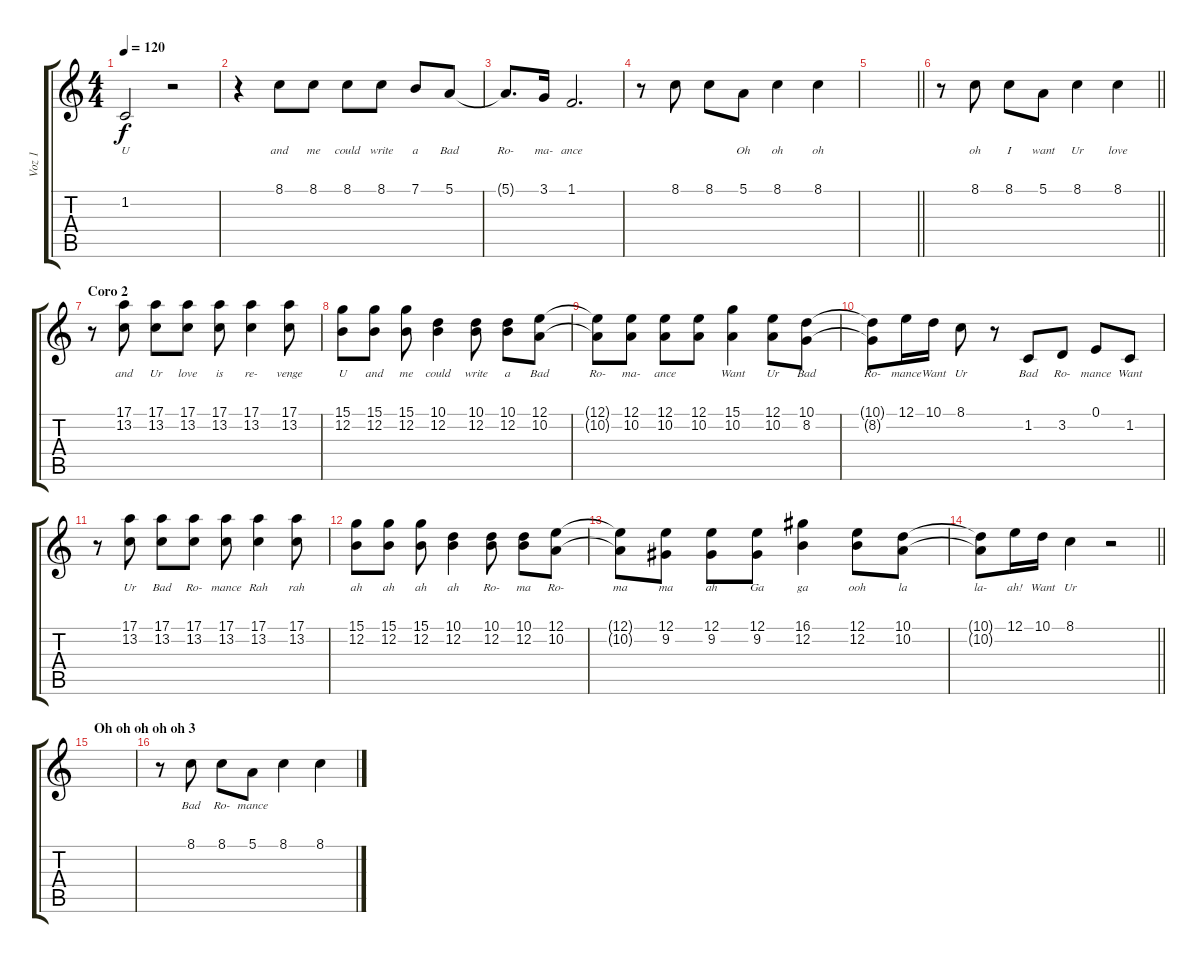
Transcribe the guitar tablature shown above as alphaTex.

\track ("Voz 1" "Voz 1") {instrument oboe}
\staff {score tabs}
\tuning (E4 B3 G3 D3 A2 E2) {hide}
\ts (4 4)
\tempo 120
\clef g2
\ks c
1.2{t}.2{lyrics (0 "U") lyrics (1 "") lyrics (2 "") lyrics (3 "") lyrics (4 "") dy f} r.2 |
r.4 8.1.8{lyrics (0 "and") lyrics (1 "") lyrics (2 "") lyrics (3 "") lyrics (4 "")} 8.1.8{lyrics (0 "me") lyrics (1 "") lyrics (2 "") lyrics (3 "") lyrics (4 "")} 8.1.8{lyrics (0 "could") lyrics (1 "") lyrics (2 "") lyrics (3 "") lyrics (4 "")} 8.1.8{lyrics (0 "write") lyrics (1 "") lyrics (2 "") lyrics (3 "") lyrics (4 "")} 7.1.8{lyrics (0 "a") lyrics (1 "") lyrics (2 "") lyrics (3 "") lyrics (4 "")} 5.1.8{lyrics (0 "Bad") lyrics (1 "") lyrics (2 "") lyrics (3 "") lyrics (4 "")} |
5.1{t}.8{d lyrics (0 "Ro-") lyrics (1 "") lyrics (2 "") lyrics (3 "") lyrics (4 "")} 3.1.16{lyrics (0 "ma-") lyrics (1 "") lyrics (2 "") lyrics (3 "") lyrics (4 "")} 1.1.2{d lyrics (0 "ance") lyrics (1 "") lyrics (2 "") lyrics (3 "") lyrics (4 "")} |
r.8 8.1.8{lyrics (0 "") lyrics (1 "") lyrics (2 "") lyrics (3 "") lyrics (4 "")} 8.1.8{lyrics (0 "") lyrics (1 "") lyrics (2 "") lyrics (3 "") lyrics (4 "")} 5.1.8{lyrics (0 "Oh") lyrics (1 "") lyrics (2 "") lyrics (3 "") lyrics (4 "")} 8.1.4{lyrics (0 "oh") lyrics (1 "") lyrics (2 "") lyrics (3 "") lyrics (4 "")} 8.1.4{lyrics (0 "oh") lyrics (1 "") lyrics (2 "") lyrics (3 "") lyrics (4 "")} |
\barLineRight lightlight
|
\barLineRight lightlight
r.8 8.1.8{lyrics (0 "oh") lyrics (1 "") lyrics (2 "") lyrics (3 "") lyrics (4 "")} 8.1.8{lyrics (0 "I") lyrics (1 "") lyrics (2 "") lyrics (3 "") lyrics (4 "")} 5.1.8{lyrics (0 "want") lyrics (1 "") lyrics (2 "") lyrics (3 "") lyrics (4 "")} 8.1.4{lyrics (0 "Ur") lyrics (1 "") lyrics (2 "") lyrics (3 "") lyrics (4 "")} 8.1.4{lyrics (0 "love") lyrics (1 "") lyrics (2 "") lyrics (3 "") lyrics (4 "")} |
\section ("" "Coro 2")
r.8 (17.1 13.2).8{lyrics (0 "and") lyrics (1 "") lyrics (2 "") lyrics (3 "") lyrics (4 "")} (17.1 13.2).8{lyrics (0 "Ur") lyrics (1 "") lyrics (2 "") lyrics (3 "") lyrics (4 "")} (17.1 13.2).8{lyrics (0 "love") lyrics (1 "") lyrics (2 "") lyrics (3 "") lyrics (4 "")} (17.1 13.2).8{lyrics (0 "is") lyrics (1 "") lyrics (2 "") lyrics (3 "") lyrics (4 "")} (17.1 13.2).4{lyrics (0 "re-") lyrics (1 "") lyrics (2 "") lyrics (3 "") lyrics (4 "")} (17.1 13.2).8{lyrics (0 "venge") lyrics (1 "") lyrics (2 "") lyrics (3 "") lyrics (4 "")} |
(15.1 12.2).8{lyrics (0 "U") lyrics (1 "") lyrics (2 "") lyrics (3 "") lyrics (4 "")} (15.1 12.2).8{lyrics (0 "and") lyrics (1 "") lyrics (2 "") lyrics (3 "") lyrics (4 "")} (15.1 12.2).8{lyrics (0 "me") lyrics (1 "") lyrics (2 "") lyrics (3 "") lyrics (4 "")} (10.1 12.2).4{lyrics (0 "could") lyrics (1 "") lyrics (2 "") lyrics (3 "") lyrics (4 "")} (10.1 12.2).8{lyrics (0 "write") lyrics (1 "") lyrics (2 "") lyrics (3 "") lyrics (4 "")} (10.1 12.2).8{lyrics (0 "a") lyrics (1 "") lyrics (2 "") lyrics (3 "") lyrics (4 "")} (12.1 10.2).8{lyrics (0 "Bad") lyrics (1 "") lyrics (2 "") lyrics (3 "") lyrics (4 "")} |
(12.1{t} 10.2{t}).8{lyrics (0 "Ro-") lyrics (1 "") lyrics (2 "") lyrics (3 "") lyrics (4 "")} (12.1 10.2).8{lyrics (0 "ma-") lyrics (1 "") lyrics (2 "") lyrics (3 "") lyrics (4 "")} (12.1 10.2).8{lyrics (0 "ance") lyrics (1 "") lyrics (2 "") lyrics (3 "") lyrics (4 "")} (12.1 10.2).8{lyrics (0 "") lyrics (1 "") lyrics (2 "") lyrics (3 "") lyrics (4 "")} (15.1 10.2).4{lyrics (0 "Want") lyrics (1 "") lyrics (2 "") lyrics (3 "") lyrics (4 "")} (12.1 10.2).8{lyrics (0 "Ur") lyrics (1 "") lyrics (2 "") lyrics (3 "") lyrics (4 "")} (10.1 8.2).8{lyrics (0 "Bad") lyrics (1 "") lyrics (2 "") lyrics (3 "") lyrics (4 "")} |
(10.1{t} 8.2{t}).8{lyrics (0 "Ro-") lyrics (1 "") lyrics (2 "") lyrics (3 "") lyrics (4 "")} 12.1.16{lyrics (0 "mance") lyrics (1 "") lyrics (2 "") lyrics (3 "") lyrics (4 "")} 10.1.16{lyrics (0 "Want") lyrics (1 "") lyrics (2 "") lyrics (3 "") lyrics (4 "")} 8.1.8{lyrics (0 "Ur") lyrics (1 "") lyrics (2 "") lyrics (3 "") lyrics (4 "")} r.8 1.2.8{lyrics (0 "Bad") lyrics (1 "") lyrics (2 "") lyrics (3 "") lyrics (4 "")} 3.2.8{lyrics (0 "Ro-") lyrics (1 "") lyrics (2 "") lyrics (3 "") lyrics (4 "")} 0.1.8{lyrics (0 "mance") lyrics (1 "") lyrics (2 "") lyrics (3 "") lyrics (4 "")} 1.2.8{lyrics (0 "Want") lyrics (1 "") lyrics (2 "") lyrics (3 "") lyrics (4 "")} |
r.8 (17.1 13.2).8{lyrics (0 "Ur") lyrics (1 "") lyrics (2 "") lyrics (3 "") lyrics (4 "")} (17.1 13.2).8{lyrics (0 "Bad") lyrics (1 "") lyrics (2 "") lyrics (3 "") lyrics (4 "")} (17.1 13.2).8{lyrics (0 "Ro-") lyrics (1 "") lyrics (2 "") lyrics (3 "") lyrics (4 "")} (17.1 13.2).8{lyrics (0 "mance") lyrics (1 "") lyrics (2 "") lyrics (3 "") lyrics (4 "")} (17.1 13.2).4{lyrics (0 "Rah") lyrics (1 "") lyrics (2 "") lyrics (3 "") lyrics (4 "")} (17.1 13.2).8{lyrics (0 "rah") lyrics (1 "") lyrics (2 "") lyrics (3 "") lyrics (4 "")} |
(15.1 12.2).8{lyrics (0 "ah") lyrics (1 "") lyrics (2 "") lyrics (3 "") lyrics (4 "")} (15.1 12.2).8{lyrics (0 "ah") lyrics (1 "") lyrics (2 "") lyrics (3 "") lyrics (4 "")} (15.1 12.2).8{lyrics (0 "ah") lyrics (1 "") lyrics (2 "") lyrics (3 "") lyrics (4 "")} (10.1 12.2).4{lyrics (0 "ah") lyrics (1 "") lyrics (2 "") lyrics (3 "") lyrics (4 "")} (10.1 12.2).8{lyrics (0 "Ro-") lyrics (1 "") lyrics (2 "") lyrics (3 "") lyrics (4 "")} (10.1 12.2).8{lyrics (0 "ma") lyrics (1 "") lyrics (2 "") lyrics (3 "") lyrics (4 "")} (12.1 10.2).8{lyrics (0 "Ro-") lyrics (1 "") lyrics (2 "") lyrics (3 "") lyrics (4 "")} |
(12.1{t} 10.2{t}).8{lyrics (0 "ma") lyrics (1 "") lyrics (2 "") lyrics (3 "") lyrics (4 "")} (12.1 9.2).8{lyrics (0 "ma") lyrics (1 "") lyrics (2 "") lyrics (3 "") lyrics (4 "")} (12.1 9.2).8{lyrics (0 "ah") lyrics (1 "") lyrics (2 "") lyrics (3 "") lyrics (4 "")} (12.1 9.2).8{lyrics (0 "Ga") lyrics (1 "") lyrics (2 "") lyrics (3 "") lyrics (4 "")} (16.1 12.2).4{lyrics (0 "ga") lyrics (1 "") lyrics (2 "") lyrics (3 "") lyrics (4 "")} (12.1 12.2).8{lyrics (0 "ooh") lyrics (1 "") lyrics (2 "") lyrics (3 "") lyrics (4 "")} (10.1 10.2).8{lyrics (0 "la") lyrics (1 "") lyrics (2 "") lyrics (3 "") lyrics (4 "")} |
\barLineRight lightlight
(10.1{t} 10.2{t}).8{lyrics (0 "la-") lyrics (1 "") lyrics (2 "") lyrics (3 "") lyrics (4 "")} 12.1.16{lyrics (0 "ah!") lyrics (1 "") lyrics (2 "") lyrics (3 "") lyrics (4 "")} 10.1.16{lyrics (0 "Want") lyrics (1 "") lyrics (2 "") lyrics (3 "") lyrics (4 "")} 8.1.4{lyrics (0 "Ur") lyrics (1 "") lyrics (2 "") lyrics (3 "") lyrics (4 "")} r.2 |
\section ("" "Oh oh oh oh oh 3")
|
r.8 8.1.8{lyrics (0 "Bad") lyrics (1 "") lyrics (2 "") lyrics (3 "") lyrics (4 "")} 8.1.8{lyrics (0 "Ro-") lyrics (1 "") lyrics (2 "") lyrics (3 "") lyrics (4 "")} 5.1.8{lyrics (0 "mance") lyrics (1 "") lyrics (2 "") lyrics (3 "") lyrics (4 "")} 8.1.4 8.1.4
